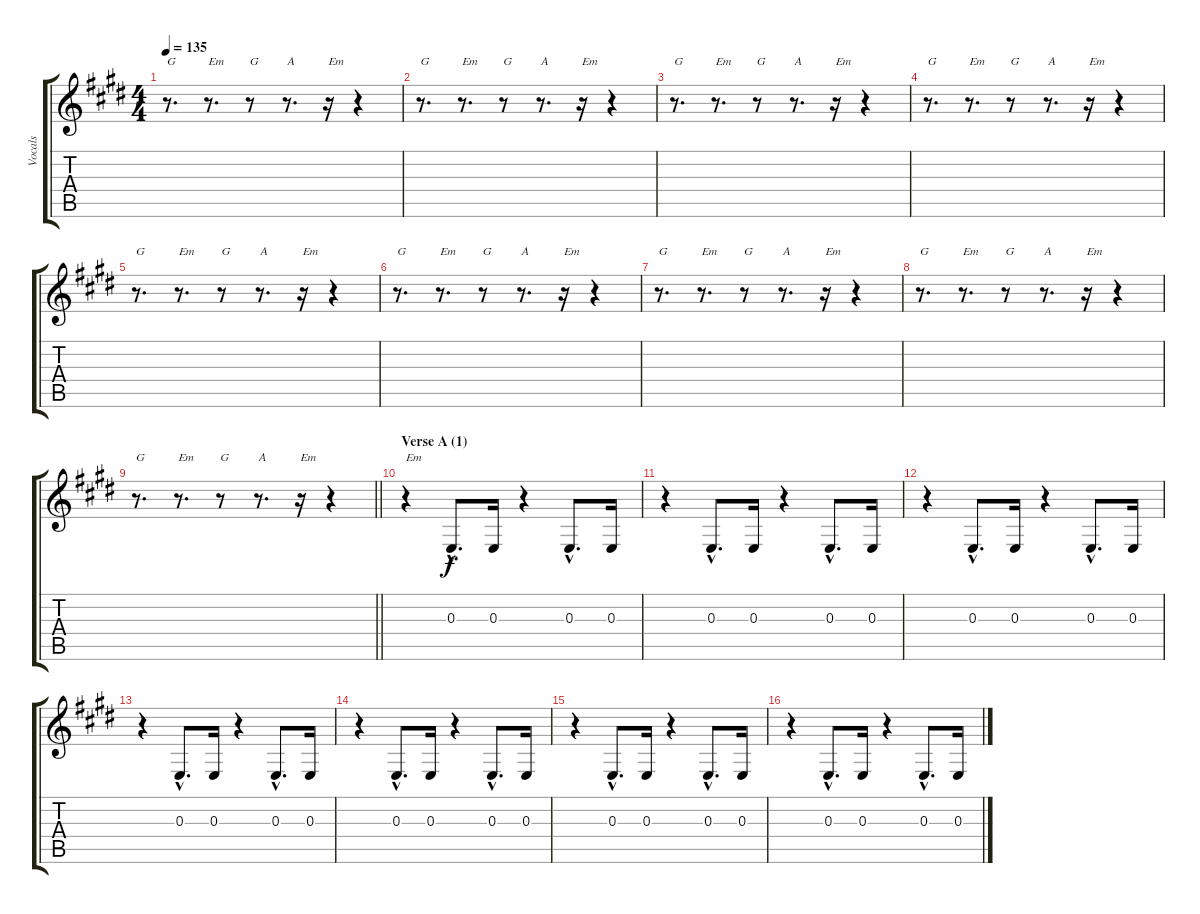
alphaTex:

\track ("Vocals" "Vocals") {instrument sopranosax}
\staff {score tabs}
\tuning (Db4 Ab3 E3 B2 Gb2 Db2) {hide}
\ts (4 4)
\tempo 135
\clef g2
\ks c#minor
r.8{d txt "G" dy f} r.8{d txt "Em"} r.8{txt "G"} r.8{d txt "A"} r.16{txt "Em"} r.4 |
r.8{d txt "G"} r.8{d txt "Em"} r.8{txt "G"} r.8{d txt "A"} r.16{txt "Em"} r.4 |
r.8{d txt "G"} r.8{d txt "Em"} r.8{txt "G"} r.8{d txt "A"} r.16{txt "Em"} r.4 |
r.8{d txt "G"} r.8{d txt "Em"} r.8{txt "G"} r.8{d txt "A"} r.16{txt "Em"} r.4 |
r.8{d txt "G"} r.8{d txt "Em"} r.8{txt "G"} r.8{d txt "A"} r.16{txt "Em"} r.4 |
r.8{d txt "G"} r.8{d txt "Em"} r.8{txt "G"} r.8{d txt "A"} r.16{txt "Em"} r.4 |
r.8{d txt "G"} r.8{d txt "Em"} r.8{txt "G"} r.8{d txt "A"} r.16{txt "Em"} r.4 |
r.8{d txt "G"} r.8{d txt "Em"} r.8{txt "G"} r.8{d txt "A"} r.16{txt "Em"} r.4 |
\barLineRight lightlight
r.8{d txt "G"} r.8{d txt "Em"} r.8{txt "G"} r.8{d txt "A"} r.16{txt "Em"} r.4 |
\section ("" "Verse A (1)")
r.4{txt "Em"} 0.3{hac}.8{d} 0.3.16 r.4 0.3{hac}.8{d} 0.3.16 |
r.4 0.3{hac}.8{d} 0.3.16 r.4 0.3{hac}.8{d} 0.3.16 |
r.4 0.3{hac}.8{d} 0.3.16 r.4 0.3{hac}.8{d} 0.3.16 |
r.4 0.3{hac}.8{d} 0.3.16 r.4 0.3{hac}.8{d} 0.3.16 |
r.4 0.3{hac}.8{d} 0.3.16 r.4 0.3{hac}.8{d} 0.3.16 |
r.4 0.3{hac}.8{d} 0.3.16 r.4 0.3{hac}.8{d} 0.3.16 |
r.4 0.3{hac}.8{d} 0.3.16 r.4 0.3{hac}.8{d} 0.3.16
